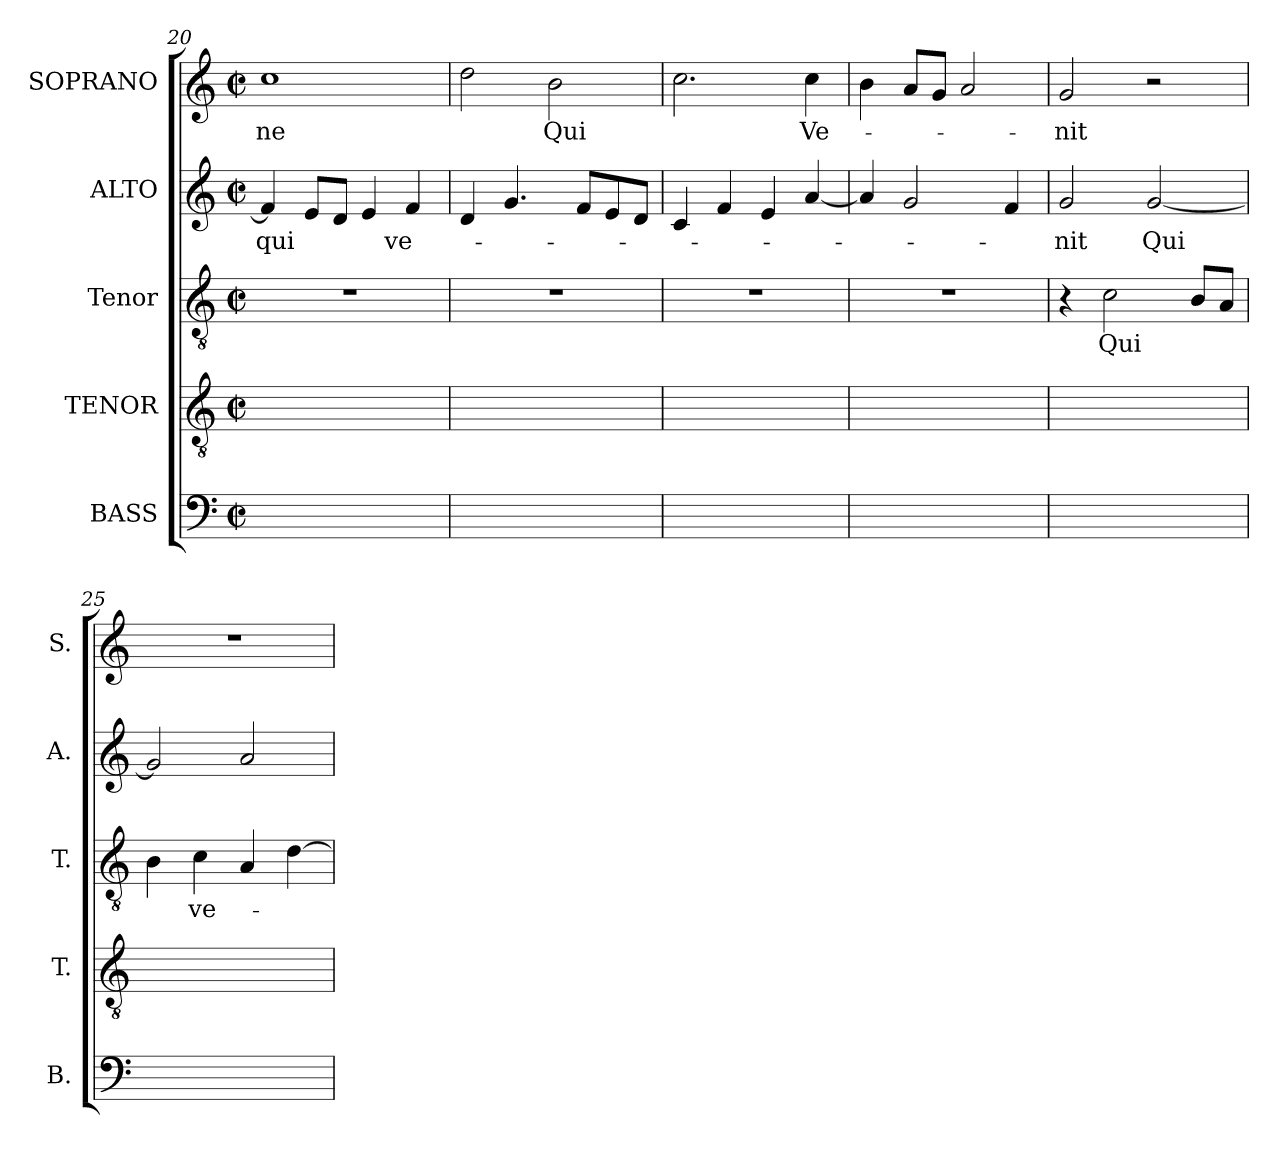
**kern	**kern	**kern	**text	**kern	**text	**kern	**text
*part5	*part4	*part3	*part3	*part2	*part2	*part1	*part1
*staff5	*staff4	*staff3	*staff3	*staff2	*staff2	*staff1	*staff1
*I"BASS	*I"TENOR	*I"Tenor	*	*I"ALTO	*	*I"SOPRANO	*
*I'B.	*I'T.	*I'T.	*	*I'A.	*	*I'S.	*
*clefF4	*clefGv2	*clefGv2	*	*clefG2	*	*clefG2	*
*	*ITrd7c12	*ITrd7c12	*	*	*	*	*
*k[]	*k[]	*k[]	*	*k[]	*	*k[]	*
*C:	*C:	*C:	*	*C:	*	*C:	*
*M2/2	*M2/2	*M2/2	*	*M2/2	*	*M2/2	*
*met(c|)	*met(c|)	*met(c|)	*	*met(c|)	*	*met(c|)	*
=20	=20	=20	=20	=20	=20	=20	=20
!	!	!	!	!	!LO:LY:b:color=#000000	!	!
!	!	!	!	!	!	!	!LO:LY:b:color=#000000
1ryy	1ryy	1r	.	4fi/]	qui	1cci	-ne
.	.	.	.	8ei/L	.	.	.
.	.	.	.	8di/J	.	.	.
.	.	.	.	4ei/	.	.	.
!	!	!	!	!	!LO:LY:b:color=#000000	!	!
.	.	.	.	4fi/	ve-	.	.
!!LO:LB:g=z
=21	=21	=21	=21	=21	=21	=21	=21
1ryy	1ryy	1r	.	4di/	.	2ddi\	.
.	.	.	.	4.gi/	.	.	.
!	!	!	!	!	!	!	!LO:LY:b:color=#000000
.	.	.	.	.	.	2bi\	Qui
.	.	.	.	8fi/L	.	.	.
.	.	.	.	8ei/	.	.	.
.	.	.	.	8di/J	.	.	.
=22	=22	=22	=22	=22	=22	=22	=22
1ryy	1ryy	1r	.	4ci/	.	2.cci\	.
.	.	.	.	4fi/	.	.	.
.	.	.	.	4ei/	.	.	.
!	!	!	!	!	!	!	!LO:LY:b:color=#000000
.	.	.	.	[4ai/	.	4cci\	Ve-
=23	=23	=23	=23	=23	=23	=23	=23
1ryy	1ryy	1r	.	4ai/]	.	4bi\	.
.	.	.	.	2gi/	.	8ai/L	.
.	.	.	.	.	.	8gi/J	.
.	.	.	.	.	.	2ai/	.
.	.	.	.	4fi/	.	.	.
=24	=24	=24	=24	=24	=24	=24	=24
!	!	!	!	!	!LO:LY:b:color=#000000	!	!
!	!	!	!	!	!	!	!LO:LY:b:color=#000000
1ryy	1ryy	4r	.	2gi/	-nit	2gi/	-nit
!	!	!	!LO:LY:b:color=#000000	!	!	!	!
.	.	2Ci\	Qui	.	.	.	.
!	!	!	!	!	!LO:LY:b:color=#000000	!	!
.	.	.	.	[2gi/	Qui	2r	.
.	.	8BBi/L	.	.	.	.	.
.	.	8AAi/J	.	.	.	.	.
=25	=25	=25	=25	=25	=25	=25	=25
1ryy	1ryy	4BBi\	.	2gi/]	.	1r	.
!	!	!	!LO:LY:b:color=#000000	!	!	!	!
.	.	4Ci\	ve-	.	.	.	.
.	.	4AAi/	.	2ai/	.	.	.
.	.	[4Di\	.	.	.	.	.
=	=	=	=	=	=	=	=
*-	*-	*-	*-	*-	*-	*-	*-
